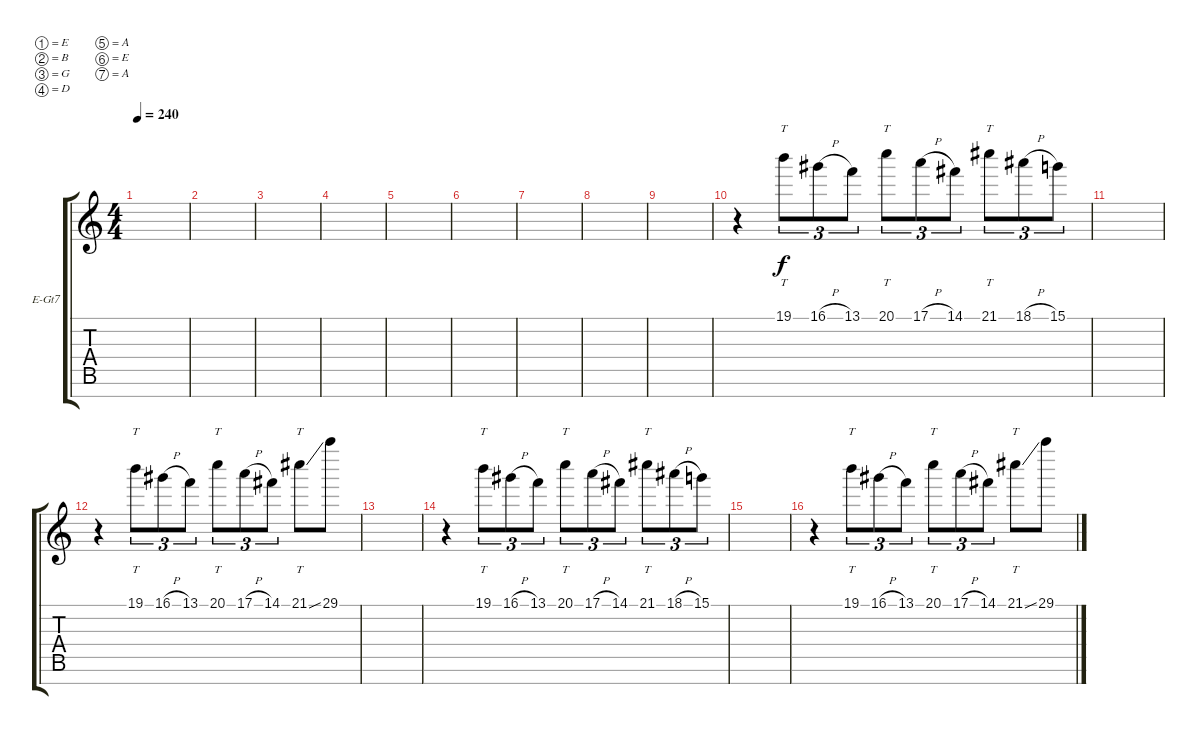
\defaultSystemsLayout 4
\bracketExtendMode groupsimilarinstruments
\firstSystemTrackNameOrientation horizontal
\otherSystemsTrackNameOrientation horizontal
\track ("Electric Guitar" "E-Gt7") {instrument distortionguitar}
\staff {score tabs}
\tuning (E4 B3 G3 D3 A2 E2 A1)
\ts (4 4)
\tempo 240
\clef g2
\ks c
|
|
|
|
|
|
|
|
|
r.4 19.1.8{tt tu (3 2)} 16.1{h}.8{tu (3 2)} 13.1.8{tu (3 2)} 20.1.8{tt tu (3 2)} 17.1{h}.8{tu (3 2)} 14.1.8{tu (3 2)} 21.1.8{tt tu (3 2)} 18.1{h}.8{tu (3 2)} 15.1.8{tu (3 2)} |
|
r.4 19.1.8{tt tu (3 2)} 16.1{h}.8{tu (3 2)} 13.1.8{tu (3 2)} 20.1.8{tt tu (3 2)} 17.1{h}.8{tu (3 2)} 14.1.8{tu (3 2)} 21.1{ss}.8{tt} 29.1.8 |
|
r.4 19.1.8{tt tu (3 2)} 16.1{h}.8{tu (3 2)} 13.1.8{tu (3 2)} 20.1.8{tt tu (3 2)} 17.1{h}.8{tu (3 2)} 14.1.8{tu (3 2)} 21.1.8{tt tu (3 2)} 18.1{h}.8{tu (3 2)} 15.1.8{tu (3 2)} |
|
r.4 19.1.8{tt tu (3 2)} 16.1{h}.8{tu (3 2)} 13.1.8{tu (3 2)} 20.1.8{tt tu (3 2)} 17.1{h}.8{tu (3 2)} 14.1.8{tu (3 2)} 21.1{ss}.8{tt} 29.1.8
